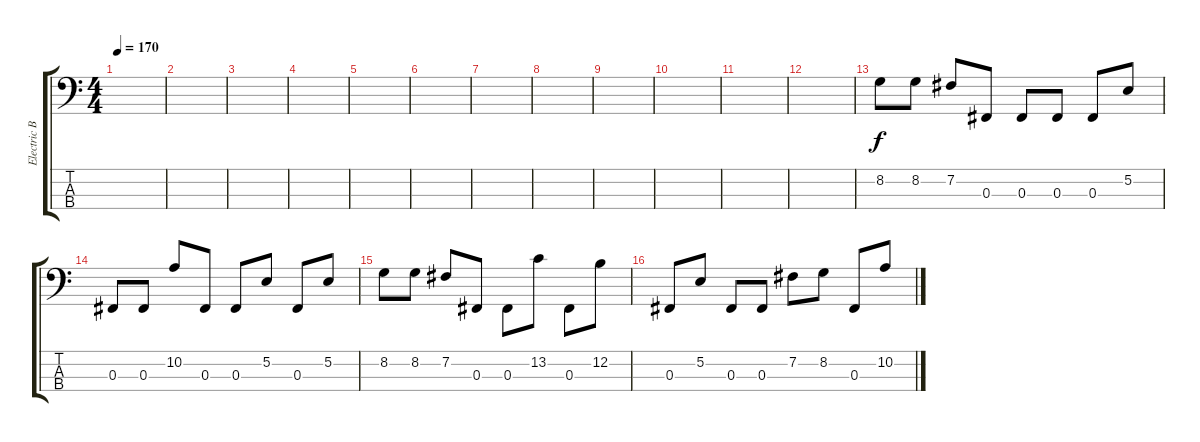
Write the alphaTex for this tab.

\track ("Electric Bass" "Electric B") {instrument electricbassfinger}
\staff {score tabs}
\tuning (E2 B1 Gb1 B0) {hide}
\ts (4 4)
\tempo 170
\clef f4
\ks c
|
|
|
|
|
|
|
|
|
|
|
|
8.2.8 8.2.8 7.2.8 0.3.8 0.3.8 0.3.8 0.3.8 5.2.8 |
0.3.8 0.3.8 10.2.8 0.3.8 0.3.8 5.2.8 0.3.8 5.2.8 |
8.2.8 8.2.8 7.2.8 0.3.8 0.3.8 13.2.8 0.3.8 12.2.8 |
0.3.8 5.2.8 0.3.8 0.3.8 7.2.8 8.2.8 0.3.8 10.2.8
